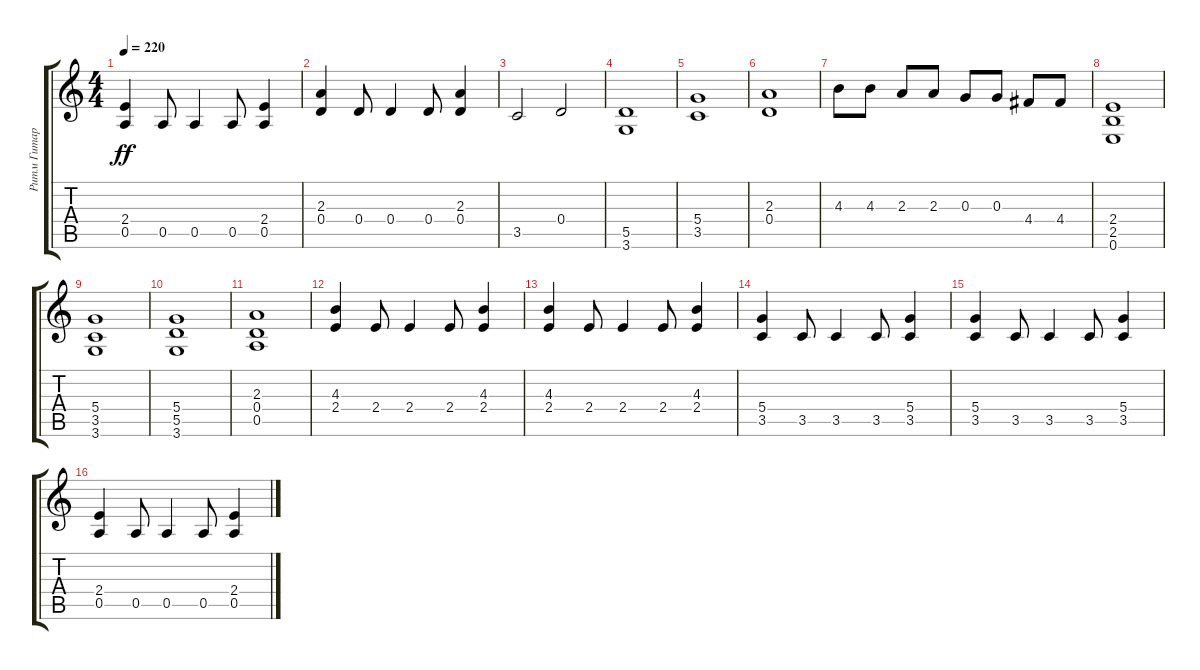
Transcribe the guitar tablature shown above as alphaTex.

\track ("Ритм Гитара" "Ритм Гитар") {instrument distortionguitar}
\staff {score tabs}
\tuning (E4 B3 G3 D3 A2 E2) {hide}
\ts (4 4)
\tempo 220
\clef g2
\ks c
(2.4 0.5).4{dy ff} 0.5.8 0.5.4 0.5.8 (2.4 0.5).4 |
(2.3 0.4).4 0.4.8 0.4.4 0.4.8 (2.3 0.4).4 |
3.5.2 0.4.2 |
(5.5 3.6).1 |
(5.4 3.5).1 |
(2.3 0.4).1 |
4.3.8 4.3.8 2.3.8 2.3.8 0.3.8 0.3.8 4.4.8 4.4.8 |
(2.4 2.5 0.6).1 |
(5.4 3.5 3.6).1 |
(5.4 5.5 3.6).1 |
(2.3 0.4 0.5).1 |
(4.3 2.4).4 2.4.8 2.4.4 2.4.8 (4.3 2.4).4 |
(4.3 2.4).4 2.4.8 2.4.4 2.4.8 (4.3 2.4).4 |
(5.4 3.5).4 3.5.8 3.5.4 3.5.8 (5.4 3.5).4 |
(5.4 3.5).4 3.5.8 3.5.4 3.5.8 (5.4 3.5).4 |
(2.4 0.5).4 0.5.8 0.5.4 0.5.8 (2.4 0.5).4
